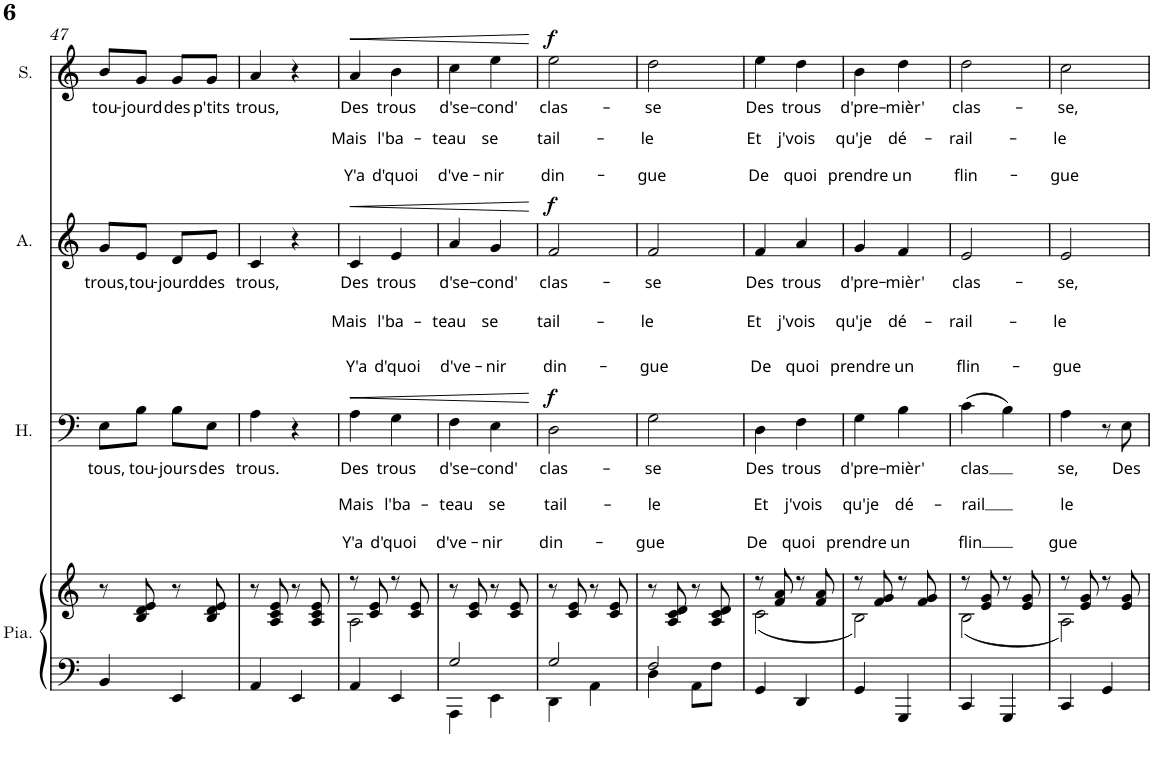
**kern	**kern	**kern	**text	**text	**text	**dynam	**kern	**text	**text	**text	**dynam	**kern	**text	**text	**text	**dynam
*part4	*part4	*part3	*part3	*part3	*part3	*part3	*part2	*part2	*part2	*part2	*part2	*part1	*part1	*part1	*part1	*part1
*staff5	*staff4	*staff3	*staff3	*staff3	*staff3	*staff3	*staff2	*staff2	*staff2	*staff2	*staff2	*staff1	*staff1	*staff1	*staff1	*staff1
*I"Piano	*	*I"Hommes	*	*	*	*	*I"Alto	*	*	*	*	*I"Soprano	*	*	*	*
*I'Pia.	*	*I'H.	*	*	*	*	*I'A.	*	*	*	*	*I'S.	*	*	*	*
!!LO:PB:g=z
*clefF4	*clefG2	*clefF4	*	*	*	*	*clefG2	*	*	*	*	*clefG2	*	*	*	*
*k[]	*k[]	*k[]	*	*	*	*	*k[]	*	*	*	*	*k[]	*	*	*	*
*M2/4	*M2/4	*M2/4	*	*	*	*	*M2/4	*	*	*	*	*M2/4	*	*	*	*
=47	=47	=47	=47	=47	=47	=47	=47	=47	=47	=47	=47	=47	=47	=47	=47	=47
!	!	!	!LO:LY:b	!	!	!	!	!LO:LY:b	!	!	!	!	!LO:LY:b	!	!	!
4BB/	8r	8E\L	tous,	.	.	.	8g/L	trous,	.	.	.	8b/L	tou-	.	.	.
!	!	!	!LO:LY:b	!	!	!	!	!LO:LY:b	!	!	!	!	!LO:LY:b	!	!	!
.	8B/ 8d/ 8e/	8B\J	tou-	.	.	.	8e/J	tou-	.	.	.	8g/J	-jourd	.	.	.
!	!	!	!LO:LY:b	!	!	!	!	!LO:LY:b	!	!	!	!	!LO:LY:b	!	!	!
4EE/	8r	8B\L	-jours	.	.	.	8d/L	-jourd	.	.	.	8g/L	des	.	.	.
!	!	!	!LO:LY:b	!	!	!	!	!LO:LY:b	!	!	!	!	!LO:LY:b	!	!	!
.	8B/ 8d/ 8e/	8E\J	des	.	.	.	8e/J	des	.	.	.	8g/J	p'tits	.	.	.
=48	=48	=48	=48	=48	=48	=48	=48	=48	=48	=48	=48	=48	=48	=48	=48	=48
!	!	!	!LO:LY:b	!	!	!	!	!LO:LY:b	!	!	!	!	!LO:LY:b	!	!	!
4AA/	8r	4A\	trous.	.	.	.	4c/	trous,	.	.	.	4a/	trous,	.	.	.
.	8A/ 8c/ 8e/	.	.	.	.	.	.	.	.	.	.	.	.	.	.	.
4EE/	8r	4r	.	.	.	.	4r	.	.	.	.	4r	.	.	.	.
.	8A/ 8c/ 8e/	.	.	.	.	.	.	.	.	.	.	.	.	.	.	.
=49	=49	=49	=49	=49	=49	=49	=49	=49	=49	=49	=49	=49	=49	=49	=49	=49
*	*^	*	*	*	*	*	*	*	*	*	*	*	*	*	*	*
!	!	!	!	!LO:LY:b	!LO:LY:b	!LO:LY:b	!	!	!LO:LY:b	!LO:LY:b	!LO:LY:b	!	!	!LO:LY:b	!LO:LY:b	!LO:LY:b	!LO:HP:b
4AA/	8r	2A\	4A\	Des	Mais	Y'a	.	4c/	Des	Mais	Y'a	.	4a/	Des	Mais	Y'a	<
.	8c/ 8e/	.	.	.	.	.	.	.	.	.	.	.	.	.	.	.	.
!	!	!	!	!LO:LY:b	!LO:LY:b	!LO:LY:b	!	!	!LO:LY:b	!LO:LY:b	!LO:LY:b	!	!	!LO:LY:b	!LO:LY:b	!LO:LY:b	!
4EE/	8r	.	4G\	trous	l'ba-	d'quoi	.	4e/	trous	l'ba-	d'quoi	.	4b\	trous	l'ba-	d'quoi	.
.	8c/ 8e/	.	.	.	.	.	.	.	.	.	.	.	.	.	.	.	.
*	*v	*v	*	*	*	*	*	*	*	*	*	*	*	*	*	*	*
=50	=50	=50	=50	=50	=50	=50	=50	=50	=50	=50	=50	=50	=50	=50	=50	=50
*^	*	*	*	*	*	*	*	*	*	*	*	*	*	*	*	*
!	!	!	!	!LO:LY:b	!LO:LY:b	!LO:LY:b	!	!	!LO:LY:b	!LO:LY:b	!LO:LY:b	!	!	!LO:LY:b	!LO:LY:b	!LO:LY:b	!
2G/	4AAA\	8r	4F\	d'se-	-teau	d've-	.	4a/	d'se-	-teau	d've-	.	4cc\	d'se-	-teau	d've-	.
.	.	8c/ 8e/	.	.	.	.	.	.	.	.	.	.	.	.	.	.	.
!	!	!	!	!LO:LY:b	!LO:LY:b	!LO:LY:b	!	!	!LO:LY:b	!LO:LY:b	!LO:LY:b	!	!	!LO:LY:b	!LO:LY:b	!LO:LY:b	!
.	4EE\	8r	4E\	-cond'	se	-nir	.	4g/	-cond'	se	-nir	.	4ee\	-cond'	se	-nir	.
.	.	8c/ 8e/	.	.	.	.	.	.	.	.	.	.	.	.	.	.	.
*v	*v	*	*	*	*	*	*	*	*	*	*	*	*	*	*	*	*
.	.	.	.	.	.	.	.	.	.	.	.	.	.	.	.	[
=51	=51	=51	=51	=51	=51	=51	=51	=51	=51	=51	=51	=51	=51	=51	=51	=51
*^	*	*	*	*	*	*	*	*	*	*	*	*	*	*	*	*
!	!	!	!	!LO:LY:b	!LO:LY:b	!LO:LY:b	!LO:DY:a	!	!LO:LY:b	!LO:LY:b	!LO:LY:b	!LO:DY:a	!	!LO:LY:b	!LO:LY:b	!LO:LY:b	!LO:DY:a
2G/	4DD\	8r	2D\	clas-	tail-	din-	f	2f/	clas-	tail-	din-	f	2ee\	clas-	tail-	din-	f
.	.	8c/ 8e/	.	.	.	.	.	.	.	.	.	.	.	.	.	.	.
.	4AA\	8r	.	.	.	.	.	.	.	.	.	.	.	.	.	.	.
.	.	8c/ 8e/	.	.	.	.	.	.	.	.	.	.	.	.	.	.	.
=52	=52	=52	=52	=52	=52	=52	=52	=52	=52	=52	=52	=52	=52	=52	=52	=52	=52
!	!	!	!	!LO:LY:b	!LO:LY:b	!LO:LY:b	!	!	!LO:LY:b	!LO:LY:b	!LO:LY:b	!	!	!LO:LY:b	!LO:LY:b	!LO:LY:b	!
2F/	4D\	8r	2G\	-se	-le	-gue	.	2f/	-se	-le	-gue	.	2dd\	-se	-le	-gue	.
.	.	8A/ 8c/ 8d/	.	.	.	.	.	.	.	.	.	.	.	.	.	.	.
.	8AA\L	8r	.	.	.	.	.	.	.	.	.	.	.	.	.	.	.
.	8F\J	8A/ 8c/ 8d/	.	.	.	.	.	.	.	.	.	.	.	.	.	.	.
=53	=53	=53	=53	=53	=53	=53	=53	=53	=53	=53	=53	=53	=53	=53	=53	=53	=53
*	*	*^	*	*	*	*	*	*	*	*	*	*	*	*	*	*	*
!	!	!	!	!	!LO:LY:b	!LO:LY:b	!LO:LY:b	!	!	!LO:LY:b	!LO:LY:b	!LO:LY:b	!	!	!LO:LY:b	!LO:LY:b	!LO:LY:b	!
*v	*v	*	*	*	*	*	*	*	*	*	*	*	*	*	*	*	*	*
4GG/	8r	(2c\	4D\	Des	Et	De	.	4f/	Des	Et	De	.	4ee\	Des	Et	De	.
.	8f/ 8a/	.	.	.	.	.	.	.	.	.	.	.	.	.	.	.	.
!	!	!	!	!LO:LY:b	!LO:LY:b	!LO:LY:b	!	!	!LO:LY:b	!LO:LY:b	!LO:LY:b	!	!	!LO:LY:b	!LO:LY:b	!LO:LY:b	!
4DD/	8r	.	4F\	trous	j'vois	quoi	.	4a/	trous	j'vois	quoi	.	4dd\	trous	j'vois	quoi	.
.	8f/ 8a/	.	.	.	.	.	.	.	.	.	.	.	.	.	.	.	.
=54	=54	=54	=54	=54	=54	=54	=54	=54	=54	=54	=54	=54	=54	=54	=54	=54	=54
!	!	!	!	!LO:LY:b	!LO:LY:b	!LO:LY:b	!	!	!LO:LY:b	!LO:LY:b	!LO:LY:b	!	!	!LO:LY:b	!LO:LY:b	!LO:LY:b	!
4GG/	8r	2B\)	4G\	d'pre-	qu'je	prendre	.	4g/	d'pre-	qu'je	prendre	.	4b\	d'pre-	qu'je	prendre	.
.	8f/ 8g/	.	.	.	.	.	.	.	.	.	.	.	.	.	.	.	.
!	!	!	!	!LO:LY:b	!LO:LY:b	!LO:LY:b	!	!	!LO:LY:b	!LO:LY:b	!LO:LY:b	!	!	!LO:LY:b	!LO:LY:b	!LO:LY:b	!
4GGG/	8r	.	4B\	-mièr'	dé-	un	.	4f/	-mièr'	dé-	un	.	4dd\	-mièr'	dé-	un	.
.	8f/ 8g/	.	.	.	.	.	.	.	.	.	.	.	.	.	.	.	.
=55	=55	=55	=55	=55	=55	=55	=55	=55	=55	=55	=55	=55	=55	=55	=55	=55	=55
!	!	!	!	!LO:LY:b	!LO:LY:b	!LO:LY:b	!	!	!LO:LY:b	!LO:LY:b	!LO:LY:b	!	!	!LO:LY:b	!LO:LY:b	!LO:LY:b	!
4CC/	8r	(2B\	(4c\	clas	-rail	flin	.	2e/	clas-	-rail-	flin-	.	2dd\	clas-	-rail-	flin-	.
.	8e/ 8g/	.	.	.	.	.	.	.	.	.	.	.	.	.	.	.	.
4GGG/	8r	.	4B\)	.	.	.	.	.	.	.	.	.	.	.	.	.	.
.	8e/ 8g/	.	.	.	.	.	.	.	.	.	.	.	.	.	.	.	.
=56	=56	=56	=56	=56	=56	=56	=56	=56	=56	=56	=56	=56	=56	=56	=56	=56	=56
!	!	!	!	!LO:LY:b	!LO:LY:b	!LO:LY:b	!	!	!LO:LY:b	!LO:LY:b	!LO:LY:b	!	!	!LO:LY:b	!LO:LY:b	!LO:LY:b	!
4CC/	8r	2A\)	4A\	se,	le	gue	.	2e/	-se,	-le	-gue	.	2cc\	-se,	-le	-gue	.
.	8e/ 8g/	.	.	.	.	.	.	.	.	.	.	.	.	.	.	.	.
4GG/	8r	.	8r	.	.	.	.	.	.	.	.	.	.	.	.	.	.
!	!	!	!	!LO:LY:b	!	!	!	!	!	!	!	!	!	!	!	!	!
.	8e/ 8g/	.	8E\	Des	.	.	.	.	.	.	.	.	.	.	.	.	.
*	*v	*v	*	*	*	*	*	*	*	*	*	*	*	*	*	*	*
=	=	=	=	=	=	=	=	=	=	=	=	=	=	=	=	=
*-	*-	*-	*-	*-	*-	*-	*-	*-	*-	*-	*-	*-	*-	*-	*-	*-
